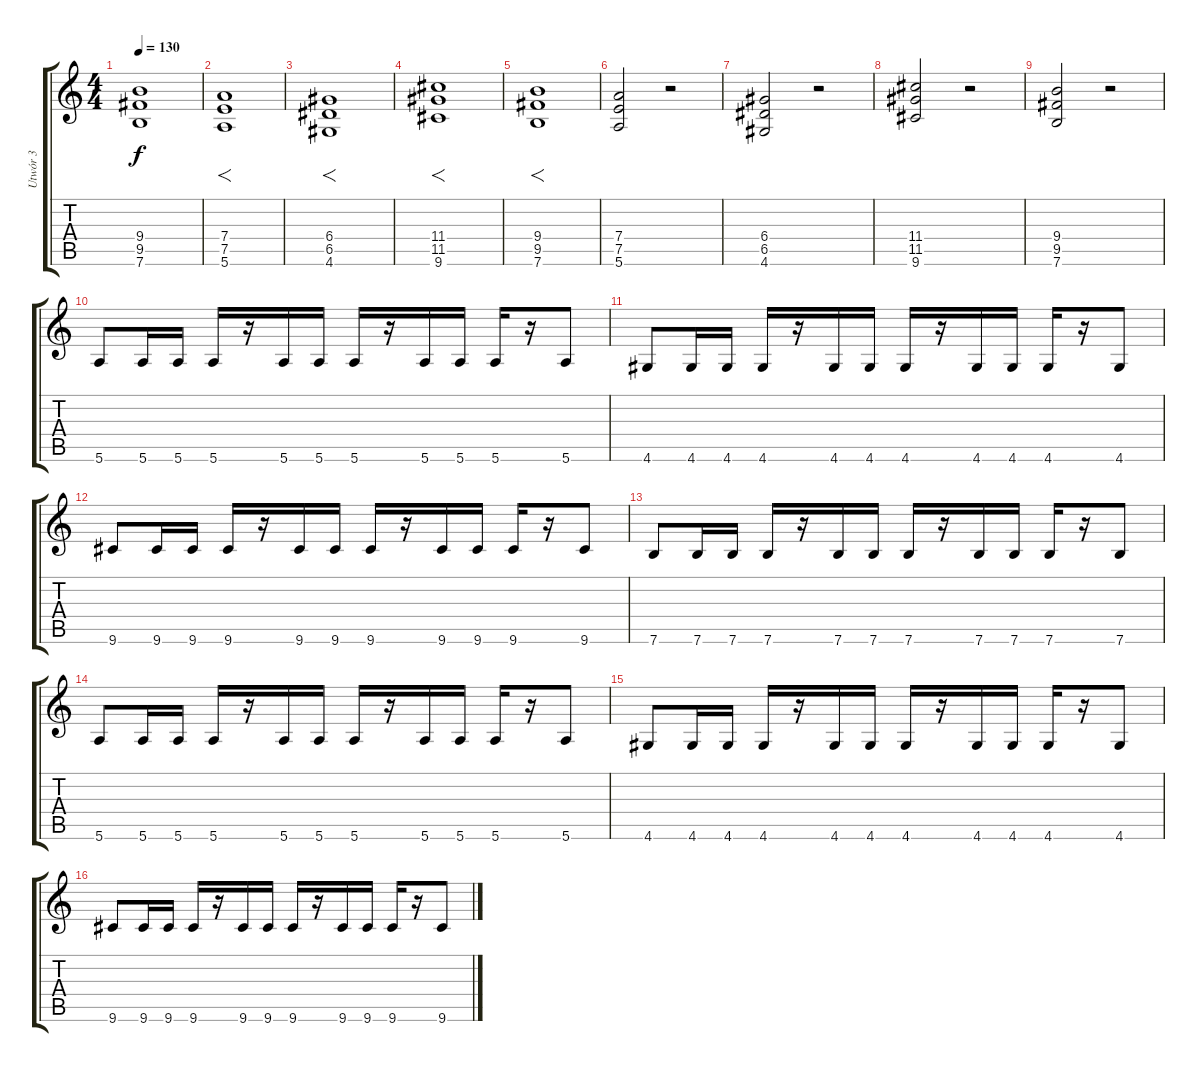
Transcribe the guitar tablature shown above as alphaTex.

\track ("Utwór 3" "Utwór 3") {instrument overdrivenguitar}
\staff {score tabs}
\tuning (E4 B3 G3 D3 A2 E2) {hide}
\ts (4 4)
\tempo 130
\clef g2
\ks c
(9.4 9.5 7.6).1{dy f} |
(7.4 7.5 5.6).1{f} |
(6.4 6.5 4.6).1{f} |
(11.4 11.5 9.6).1{f} |
(9.4 9.5 7.6).1{f} |
(7.4 7.5 5.6).2 r.2 |
(6.4 6.5 4.6).2 r.2 |
(11.4 11.5 9.6).2 r.2 |
(9.4 9.5 7.6).2 r.2 |
5.6.8 5.6.16 5.6.16 5.6.16 r.16 5.6.16 5.6.16 5.6.16 r.16 5.6.16 5.6.16 5.6.16 r.16 5.6.8 |
4.6.8 4.6.16 4.6.16 4.6.16 r.16 4.6.16 4.6.16 4.6.16 r.16 4.6.16 4.6.16 4.6.16 r.16 4.6.8 |
9.6.8 9.6.16 9.6.16 9.6.16 r.16 9.6.16 9.6.16 9.6.16 r.16 9.6.16 9.6.16 9.6.16 r.16 9.6.8 |
7.6.8 7.6.16 7.6.16 7.6.16 r.16 7.6.16 7.6.16 7.6.16 r.16 7.6.16 7.6.16 7.6.16 r.16 7.6.8 |
5.6.8 5.6.16 5.6.16 5.6.16 r.16 5.6.16 5.6.16 5.6.16 r.16 5.6.16 5.6.16 5.6.16 r.16 5.6.8 |
4.6.8 4.6.16 4.6.16 4.6.16 r.16 4.6.16 4.6.16 4.6.16 r.16 4.6.16 4.6.16 4.6.16 r.16 4.6.8 |
9.6.8 9.6.16 9.6.16 9.6.16 r.16 9.6.16 9.6.16 9.6.16 r.16 9.6.16 9.6.16 9.6.16 r.16 9.6.8
